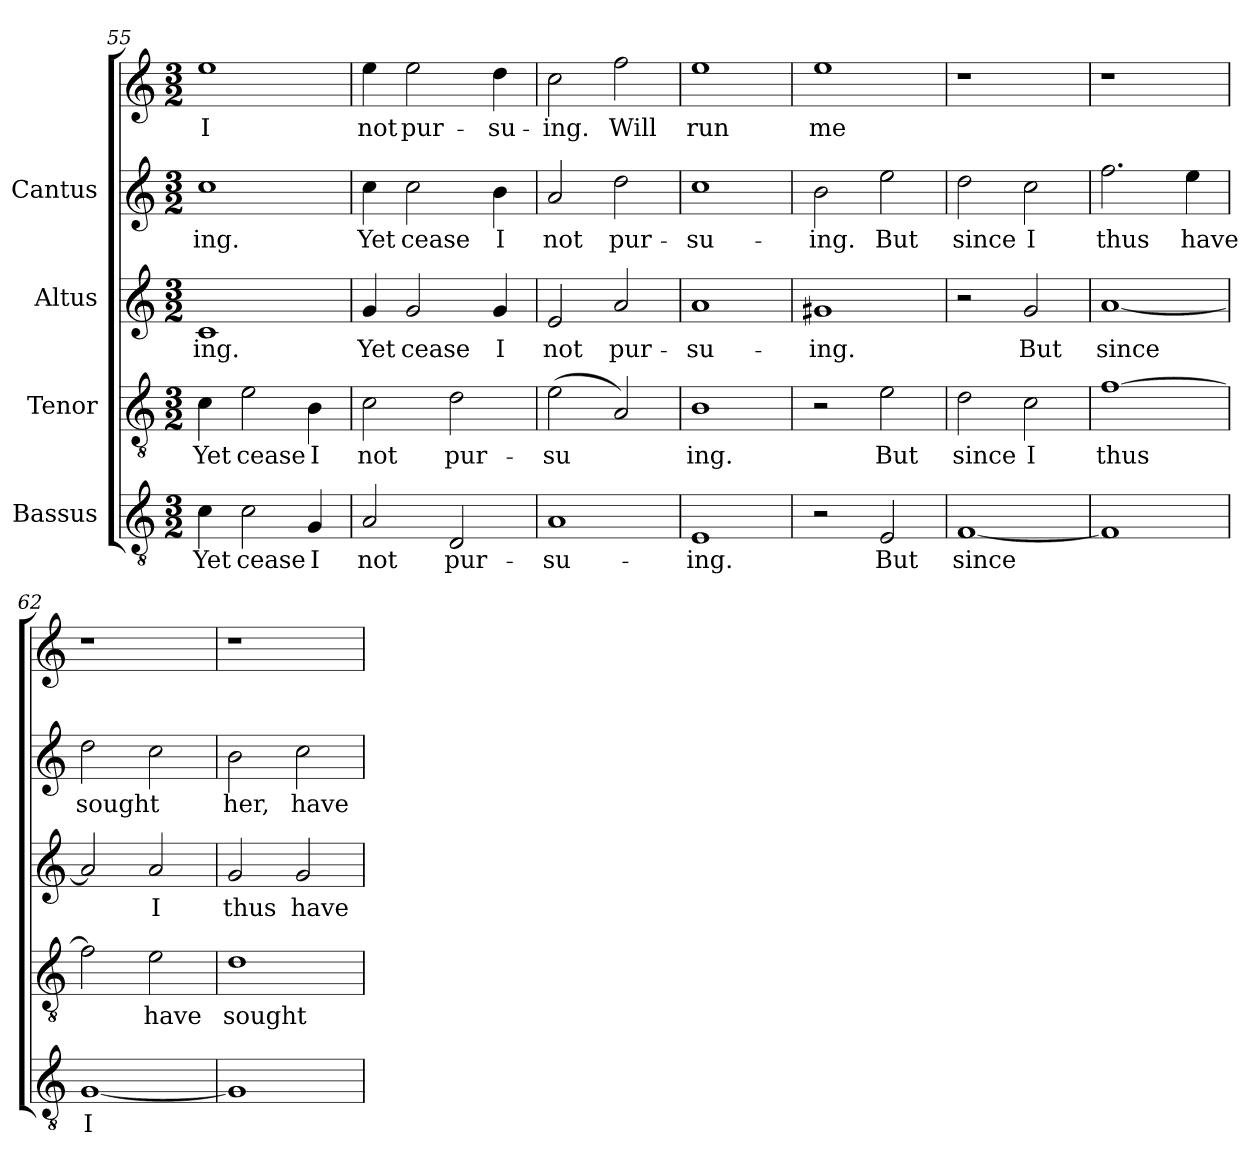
**kern	**text	**kern	**text	**kern	**text	**kern	**text	**kern	**text
*part4	*part4	*part3	*part3	*part2	*part2	*part1	*part1	*part1	*part1
*staff5	*staff5	*staff4	*staff4	*staff3	*staff3	*staff2	*staff2	*staff1	*staff1
*I"Bassus	*	*I"Tenor	*	*I"Altus	*	*I"Cantus	*	*	*
!!LO:LB:g=z
*clefGv2	*	*clefGv2	*	*clefG2	*	*clefG2	*	*clefG2	*
*M3/2	*	*M3/2	*	*M3/2	*	*M3/2	*	*M3/2	*
=55	=55	=55	=55	=55	=55	=55	=55	=55	=55
!	!LO:LY:b:cj	!	!LO:LY:b:cj	!	!LO:LY:b:cj	!	!LO:LY:b:cj	!	!LO:LY:b:cj
4c\	Yet	4c\	Yet	1c	-ing.	1cc	ing.	1ee	-I
!	!LO:LY:b:cj	!	!LO:LY:b:cj	!	!	!	!	!	!
2c\	cease	2e\	cease	.	.	.	.	.	.
!	!LO:LY:b:cj	!	!LO:LY:b:cj	!	!	!	!	!	!
4G/	I	4B\	I	.	.	.	.	.	.
=56	=56	=56	=56	=56	=56	=56	=56	=56	=56
!	!LO:LY:b:cj	!	!LO:LY:b:cj	!	!LO:LY:b:cj	!	!LO:LY:b:cj	!	!LO:LY:b:cj
2A/	not	2c\	not	4g/	Yet	4cc\	-Yet	4ee\	not
!	!	!	!	!	!LO:LY:b:cj	!	!LO:LY:b:cj	!	!LO:LY:b:cj
.	.	.	.	2g/	cease	2cc\	cease	2ee\	pur-
!	!LO:LY:b:cj	!	!LO:LY:b:cj	!	!	!	!	!	!
2D/	pur-	2d\	pur-	.	.	.	.	.	.
!	!	!	!	!	!LO:LY:b:cj	!	!LO:LY:b:cj	!	!LO:LY:b:cj
.	.	.	.	4g/	I	4b\	I	4dd\	-su-
=57	=57	=57	=57	=57	=57	=57	=57	=57	=57
!	!LO:LY:b:cj	!	!LO:LY:b:cj	!	!LO:LY:b:cj	!	!LO:LY:b:cj	!	!LO:LY:b:cj
1A	-su-	(>2e\	-su-	2e/	not	2a/	not	2cc\	ing.
!	!	!	!LO:LY:b:cj	!	!LO:LY:b:cj	!	!LO:LY:b:cj	!	!LO:LY:b:cj
.	.	2A/)	--	2a/	pur-	2dd\	pur-	2ff\	Will
=58	=58	=58	=58	=58	=58	=58	=58	=58	=58
!	!LO:LY:b:cj	!	!LO:LY:b:cj	!	!LO:LY:b:cj	!	!LO:LY:b:cj	!	!LO:LY:b:cj
1E	-ing.	1B	-ing.	1a	-su-	1cc	su-	1ee	-run
=59	=59	=59	=59	=59	=59	=59	=59	=59	=59
!	!	!	!	!	!LO:LY:b:cj	!	!LO:LY:b:cj	!	!LO:LY:b:cj
2r	.	2r	.	1g#X	-ing.	2b\	ing.	1ee	-me
!	!LO:LY:b:cj	!	!LO:LY:b:cj	!	!	!	!LO:LY:b:cj	!	!
2E/	But	2e\	But	.	.	2ee\	But	.	.
=60	=60	=60	=60	=60	=60	=60	=60	=60	=60
!	!LO:LY:b:cj	!	!LO:LY:b:cj	!	!	!	!LO:LY:b:cj	!	!
[<1F	since	2d\	since	2r	.	2dd\	since	1r	.
!	!	!	!LO:LY:b:cj	!	!LO:LY:b:cj	!	!LO:LY:b:cj	!	!
.	.	2c\	I	2g/	But	2cc\	I	.	.
=61	=61	=61	=61	=61	=61	=61	=61	=61	=61
!	!	!	!LO:LY:b:cj	!	!LO:LY:b:cj	!	!LO:LY:b:cj	!	!
1F]	.	[>1f	thus	[<1a	since	2.ff\	thus	1r	.
!	!	!	!	!	!	!	!LO:LY:b:cj	!	!
.	.	.	.	.	.	4ee\	have	.	.
!!LO:PB:g=z
=62	=62	=62	=62	=62	=62	=62	=62	=62	=62
!	!LO:LY:b:cj	!	!LO:LY:b:cj	!	!LO:LY:b:cj	!	!LO:LY:b:cj	!	!
[<1G	I	2f\]	.	2a/]	.	2dd\	sought	1r	.
!	!	!	!LO:LY:b:cj	!	!LO:LY:b:cj	!	!LO:LY:b:cj	!	!
.	.	2e\	have	2a/	I	2cc\	.	.	.
=63	=63	=63	=63	=63	=63	=63	=63	=63	=63
!	!	!	!LO:LY:b:cj	!	!LO:LY:b:cj	!	!LO:LY:b:cj	!	!
1G]	.	1d	sought	2g/	thus	2b\	her,	1r	.
!	!	!	!	!	!LO:LY:b:cj	!	!LO:LY:b:cj	!	!
.	.	.	.	2g/	have	2cc\	have	.	.
=	=	=	=	=	=	=	=	=	=
*-	*-	*-	*-	*-	*-	*-	*-	*-	*-
